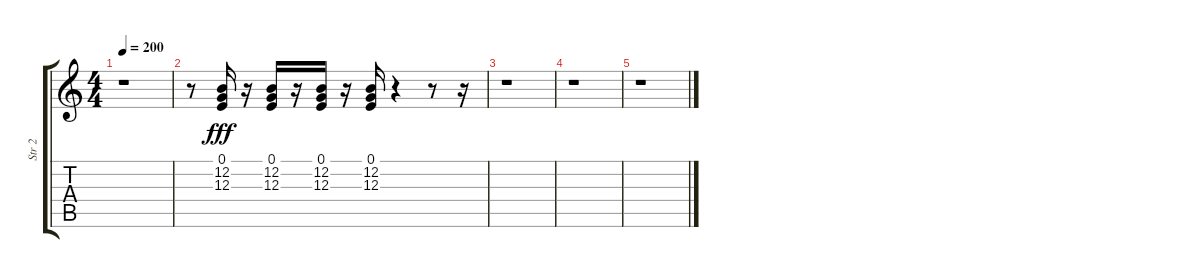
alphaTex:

\track ("Str 2" "Str 2") {instrument stringensemble1}
\staff {score tabs}
\tuning (E4 B3 G3 D3 A2 E2) {hide}
\ts (4 4)
\tempo 200
\clef g2
\ks c
r.1{dy f} |
r.8 (0.1 12.2 12.3).16{dy fff} r.16 (0.1 12.2 12.3).16 r.16 (0.1 12.2 12.3).16 r.16 (0.1 12.2 12.3).16 r.4 r.8 r.16 |
r.1 |
r.1 |
r.1
